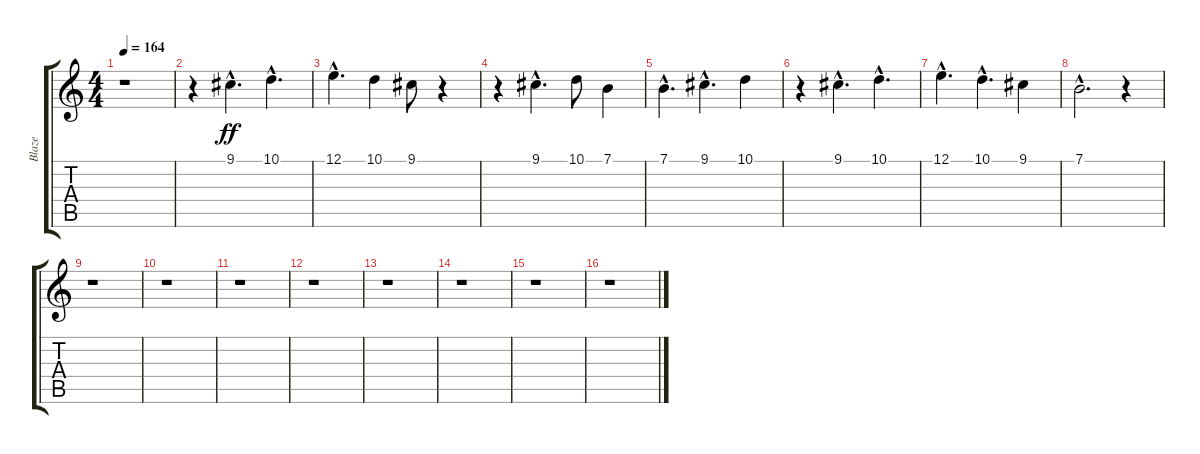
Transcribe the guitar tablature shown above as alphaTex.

\track ("Blaze" "Blaze") {instrument lead6voice}
\staff {score tabs}
\tuning (E4 B3 G3 D3 A2 E2) {hide}
\ts (4 4)
\tempo 164
\clef g2
\ks c
r.1{dy ff} |
r.4 9.1{hac}.4{d} 10.1{hac}.4{d} |
12.1{hac}.4{d} 10.1.4 9.1.8 r.4 |
r.4 9.1{hac}.4{d} 10.1.8 7.1.4 |
7.1{hac}.4{d} 9.1{hac}.4{d} 10.1.4 |
r.4 9.1{hac}.4{d} 10.1{hac}.4{d} |
12.1{hac}.4{d} 10.1{hac}.4{d} 9.1.4 |
7.1{hac}.2{d} r.4 |
r.1 |
r.1 |
r.1 |
r.1 |
r.1 |
r.1 |
r.1 |
r.1
